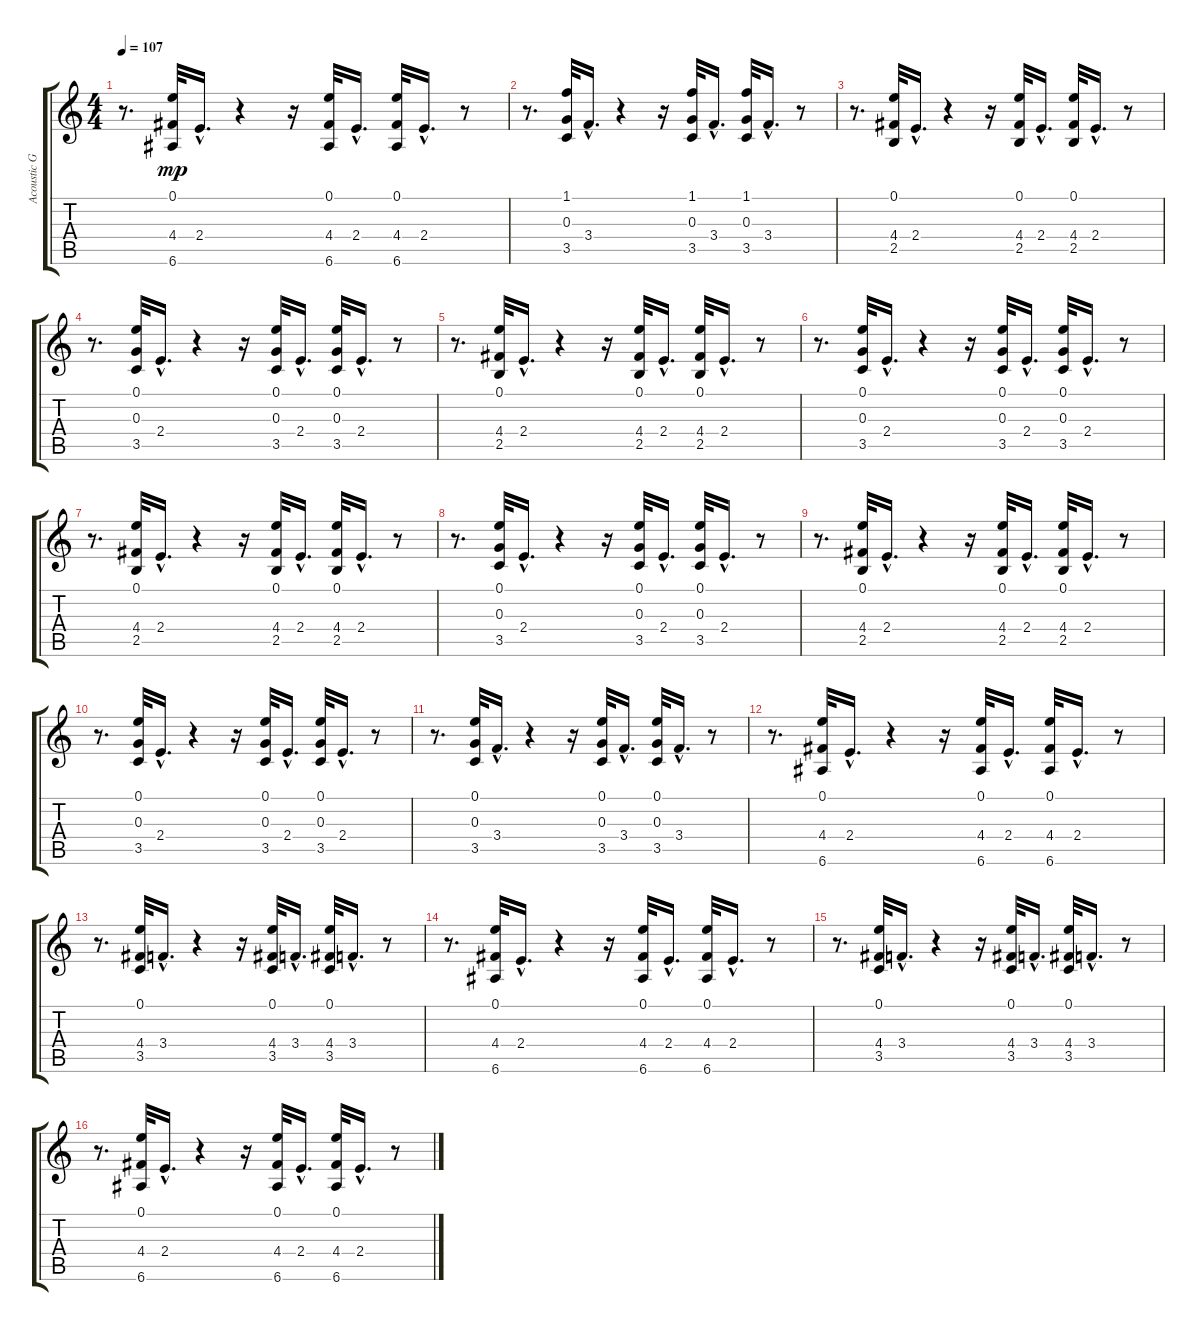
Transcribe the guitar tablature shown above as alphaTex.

\track ("Acoustic Guitar" "Acoustic G") {instrument acousticguitarnylon}
\staff {score tabs}
\tuning (E4 B3 G3 D3 A2 E2) {hide}
\ts (4 4)
\tempo 107
\clef g2
\ks c
r.8{d dy mp} (0.1 4.4 6.6).32 2.4{hac}.16{d} r.4 r.16 (0.1 4.4 6.6).32 2.4{hac}.16{d} (0.1 4.4 6.6).32 2.4{hac}.16{d} r.8 |
r.8{d} (1.1 0.3 3.5).32 3.4{hac}.16{d} r.4 r.16 (1.1 0.3 3.5).32 3.4{hac}.16{d} (1.1 0.3 3.5).32 3.4{hac}.16{d} r.8 |
r.8{d} (0.1 4.4 2.5).32 2.4{hac}.16{d} r.4 r.16 (0.1 4.4 2.5).32 2.4{hac}.16{d} (0.1 4.4 2.5).32 2.4{hac}.16{d} r.8 |
r.8{d} (0.1 0.3 3.5).32 2.4{hac}.16{d} r.4 r.16 (0.1 0.3 3.5).32 2.4{hac}.16{d} (0.1 0.3 3.5).32 2.4{hac}.16{d} r.8 |
r.8{d} (0.1 4.4 2.5).32 2.4{hac}.16{d} r.4 r.16 (0.1 4.4 2.5).32 2.4{hac}.16{d} (0.1 4.4 2.5).32 2.4{hac}.16{d} r.8 |
r.8{d} (0.1 0.3 3.5).32 2.4{hac}.16{d} r.4 r.16 (0.1 0.3 3.5).32 2.4{hac}.16{d} (0.1 0.3 3.5).32 2.4{hac}.16{d} r.8 |
r.8{d} (0.1 4.4 2.5).32 2.4{hac}.16{d} r.4 r.16 (0.1 4.4 2.5).32 2.4{hac}.16{d} (0.1 4.4 2.5).32 2.4{hac}.16{d} r.8 |
r.8{d} (0.1 0.3 3.5).32 2.4{hac}.16{d} r.4 r.16 (0.1 0.3 3.5).32 2.4{hac}.16{d} (0.1 0.3 3.5).32 2.4{hac}.16{d} r.8 |
r.8{d} (0.1 4.4 2.5).32 2.4{hac}.16{d} r.4 r.16 (0.1 4.4 2.5).32 2.4{hac}.16{d} (0.1 4.4 2.5).32 2.4{hac}.16{d} r.8 |
r.8{d} (0.1 0.3 3.5).32 2.4{hac}.16{d} r.4 r.16 (0.1 0.3 3.5).32 2.4{hac}.16{d} (0.1 0.3 3.5).32 2.4{hac}.16{d} r.8 |
r.8{d} (0.1 0.3 3.5).32 3.4{hac}.16{d} r.4 r.16 (0.1 0.3 3.5).32 3.4{hac}.16{d} (0.1 0.3 3.5).32 3.4{hac}.16{d} r.8 |
r.8{d} (0.1 4.4 6.6).32 2.4{hac}.16{d} r.4 r.16 (0.1 4.4 6.6).32 2.4{hac}.16{d} (0.1 4.4 6.6).32 2.4{hac}.16{d} r.8 |
r.8{d} (0.1 4.4 3.5).32 3.4{hac}.16{d} r.4 r.16 (0.1 4.4 3.5).32 3.4{hac}.16{d} (0.1 4.4 3.5).32 3.4{hac}.16{d} r.8 |
r.8{d} (0.1 4.4 6.6).32 2.4{hac}.16{d} r.4 r.16 (0.1 4.4 6.6).32 2.4{hac}.16{d} (0.1 4.4 6.6).32 2.4{hac}.16{d} r.8 |
r.8{d} (0.1 4.4 3.5).32 3.4{hac}.16{d} r.4 r.16 (0.1 4.4 3.5).32 3.4{hac}.16{d} (0.1 4.4 3.5).32 3.4{hac}.16{d} r.8 |
r.8{d} (0.1 4.4 6.6).32 2.4{hac}.16{d} r.4 r.16 (0.1 4.4 6.6).32 2.4{hac}.16{d} (0.1 4.4 6.6).32 2.4{hac}.16{d} r.8
